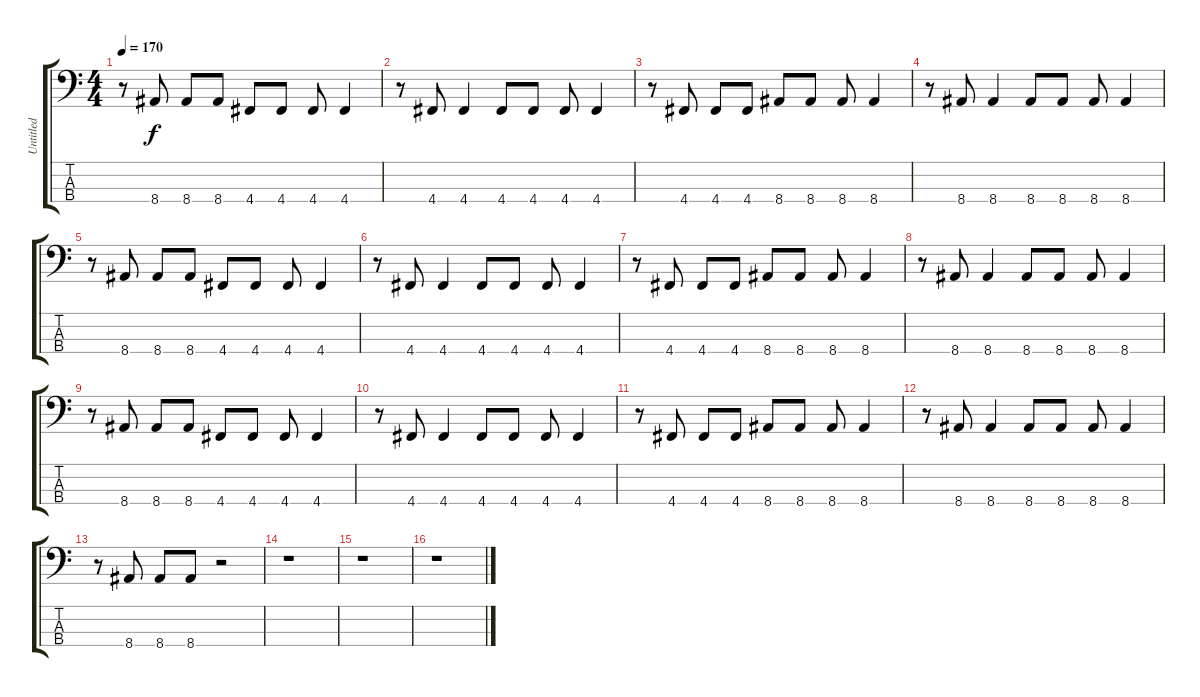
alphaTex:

\track ("Untitled" "Untitled") {instrument electricbasspick}
\staff {score tabs}
\tuning (G2 D2 A1 D1) {hide}
\ts (4 4)
\tempo 170
\clef f4
\ks c
r.8{dy f} 8.4.8 8.4.8 8.4.8 4.4.8 4.4.8 4.4.8 4.4.4 |
r.8 4.4.8 4.4.4 4.4.8 4.4.8 4.4.8 4.4.4 |
r.8 4.4.8 4.4.8 4.4.8 8.4.8 8.4.8 8.4.8 8.4.4 |
r.8 8.4.8 8.4.4 8.4.8 8.4.8 8.4.8 8.4.4 |
r.8 8.4.8 8.4.8 8.4.8 4.4.8 4.4.8 4.4.8 4.4.4 |
r.8 4.4.8 4.4.4 4.4.8 4.4.8 4.4.8 4.4.4 |
r.8 4.4.8 4.4.8 4.4.8 8.4.8 8.4.8 8.4.8 8.4.4 |
r.8 8.4.8 8.4.4 8.4.8 8.4.8 8.4.8 8.4.4 |
r.8 8.4.8 8.4.8 8.4.8 4.4.8 4.4.8 4.4.8 4.4.4 |
r.8 4.4.8 4.4.4 4.4.8 4.4.8 4.4.8 4.4.4 |
r.8 4.4.8 4.4.8 4.4.8 8.4.8 8.4.8 8.4.8 8.4.4 |
r.8 8.4.8 8.4.4 8.4.8 8.4.8 8.4.8 8.4.4 |
r.8 8.4.8 8.4.8 8.4.8 r.2 |
r.1 |
r.1 |
r.1
